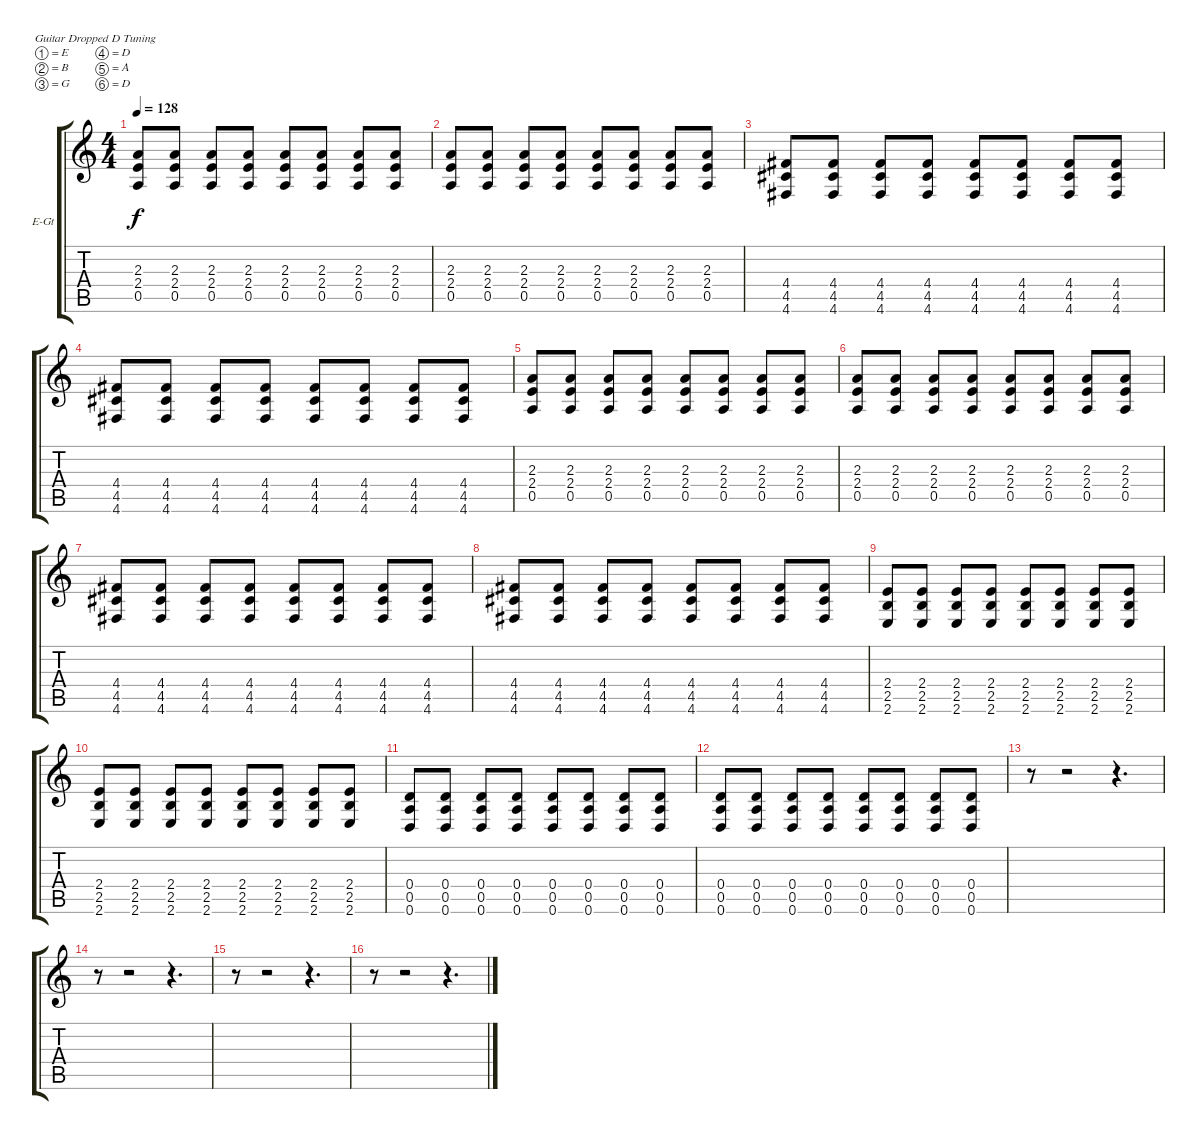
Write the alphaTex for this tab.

\bracketExtendMode groupsimilarinstruments
\firstSystemTrackNameOrientation horizontal
\otherSystemsTrackNameOrientation horizontal
\track ("Distortion-guitar (Paul)" "E-Gt") {instrument distortionguitar}
\staff {score tabs}
\tuning (E4 B3 G3 D3 A2 D2)
\ts (4 4)
\tempo 128
\clef g2
\ks c
(2.3 2.4 0.5).8{dy f} (2.3 2.4 0.5).8 (2.3 2.4 0.5).8 (2.3 2.4 0.5).8 (2.3 2.4 0.5).8 (2.3 2.4 0.5).8 (2.3 2.4 0.5).8 (2.3 2.4 0.5).8 |
(2.3 2.4 0.5).8 (2.3 2.4 0.5).8 (2.3 2.4 0.5).8 (2.3 2.4 0.5).8 (2.3 2.4 0.5).8 (2.3 2.4 0.5).8 (2.3 2.4 0.5).8 (2.3 2.4 0.5).8 |
(4.4 4.5 4.6).8 (4.4 4.5 4.6).8 (4.4 4.5 4.6).8 (4.4 4.5 4.6).8 (4.4 4.5 4.6).8 (4.4 4.5 4.6).8 (4.4 4.5 4.6).8 (4.4 4.5 4.6).8 |
(4.4 4.5 4.6).8 (4.4 4.5 4.6).8 (4.4 4.5 4.6).8 (4.4 4.5 4.6).8 (4.4 4.5 4.6).8 (4.4 4.5 4.6).8 (4.4 4.5 4.6).8 (4.4 4.5 4.6).8 |
(2.3 2.4 0.5).8 (2.3 2.4 0.5).8 (2.3 2.4 0.5).8 (2.3 2.4 0.5).8 (2.3 2.4 0.5).8 (2.3 2.4 0.5).8 (2.3 2.4 0.5).8 (2.3 2.4 0.5).8 |
(2.3 2.4 0.5).8 (2.3 2.4 0.5).8 (2.3 2.4 0.5).8 (2.3 2.4 0.5).8 (2.3 2.4 0.5).8 (2.3 2.4 0.5).8 (2.3 2.4 0.5).8 (2.3 2.4 0.5).8 |
(4.4 4.5 4.6).8 (4.4 4.5 4.6).8 (4.4 4.5 4.6).8 (4.4 4.5 4.6).8 (4.4 4.5 4.6).8 (4.4 4.5 4.6).8 (4.4 4.5 4.6).8 (4.4 4.5 4.6).8 |
(4.4 4.5 4.6).8 (4.4 4.5 4.6).8 (4.4 4.5 4.6).8 (4.4 4.5 4.6).8 (4.4 4.5 4.6).8 (4.4 4.5 4.6).8 (4.4 4.5 4.6).8 (4.4 4.5 4.6).8 |
(2.4 2.5 2.6).8 (2.4 2.5 2.6).8 (2.4 2.5 2.6).8 (2.4 2.5 2.6).8 (2.4 2.5 2.6).8 (2.4 2.5 2.6).8 (2.4 2.5 2.6).8 (2.4 2.5 2.6).8 |
(2.4 2.5 2.6).8 (2.4 2.5 2.6).8 (2.4 2.5 2.6).8 (2.4 2.5 2.6).8 (2.4 2.5 2.6).8 (2.4 2.5 2.6).8 (2.4 2.5 2.6).8 (2.4 2.5 2.6).8 |
(0.4 0.5 0.6).8 (0.4 0.5 0.6).8 (0.4 0.5 0.6).8 (0.4 0.5 0.6).8 (0.4 0.5 0.6).8 (0.4 0.5 0.6).8 (0.4 0.5 0.6).8 (0.4 0.5 0.6).8 |
(0.4 0.5 0.6).8 (0.4 0.5 0.6).8 (0.4 0.5 0.6).8 (0.4 0.5 0.6).8 (0.4 0.5 0.6).8 (0.4 0.5 0.6).8 (0.4 0.5 0.6).8 (0.4 0.5 0.6).8 |
r.8 r.2 r.4{d} |
r.8 r.2 r.4{d} |
r.8 r.2 r.4{d} |
r.8 r.2 r.4{d}
